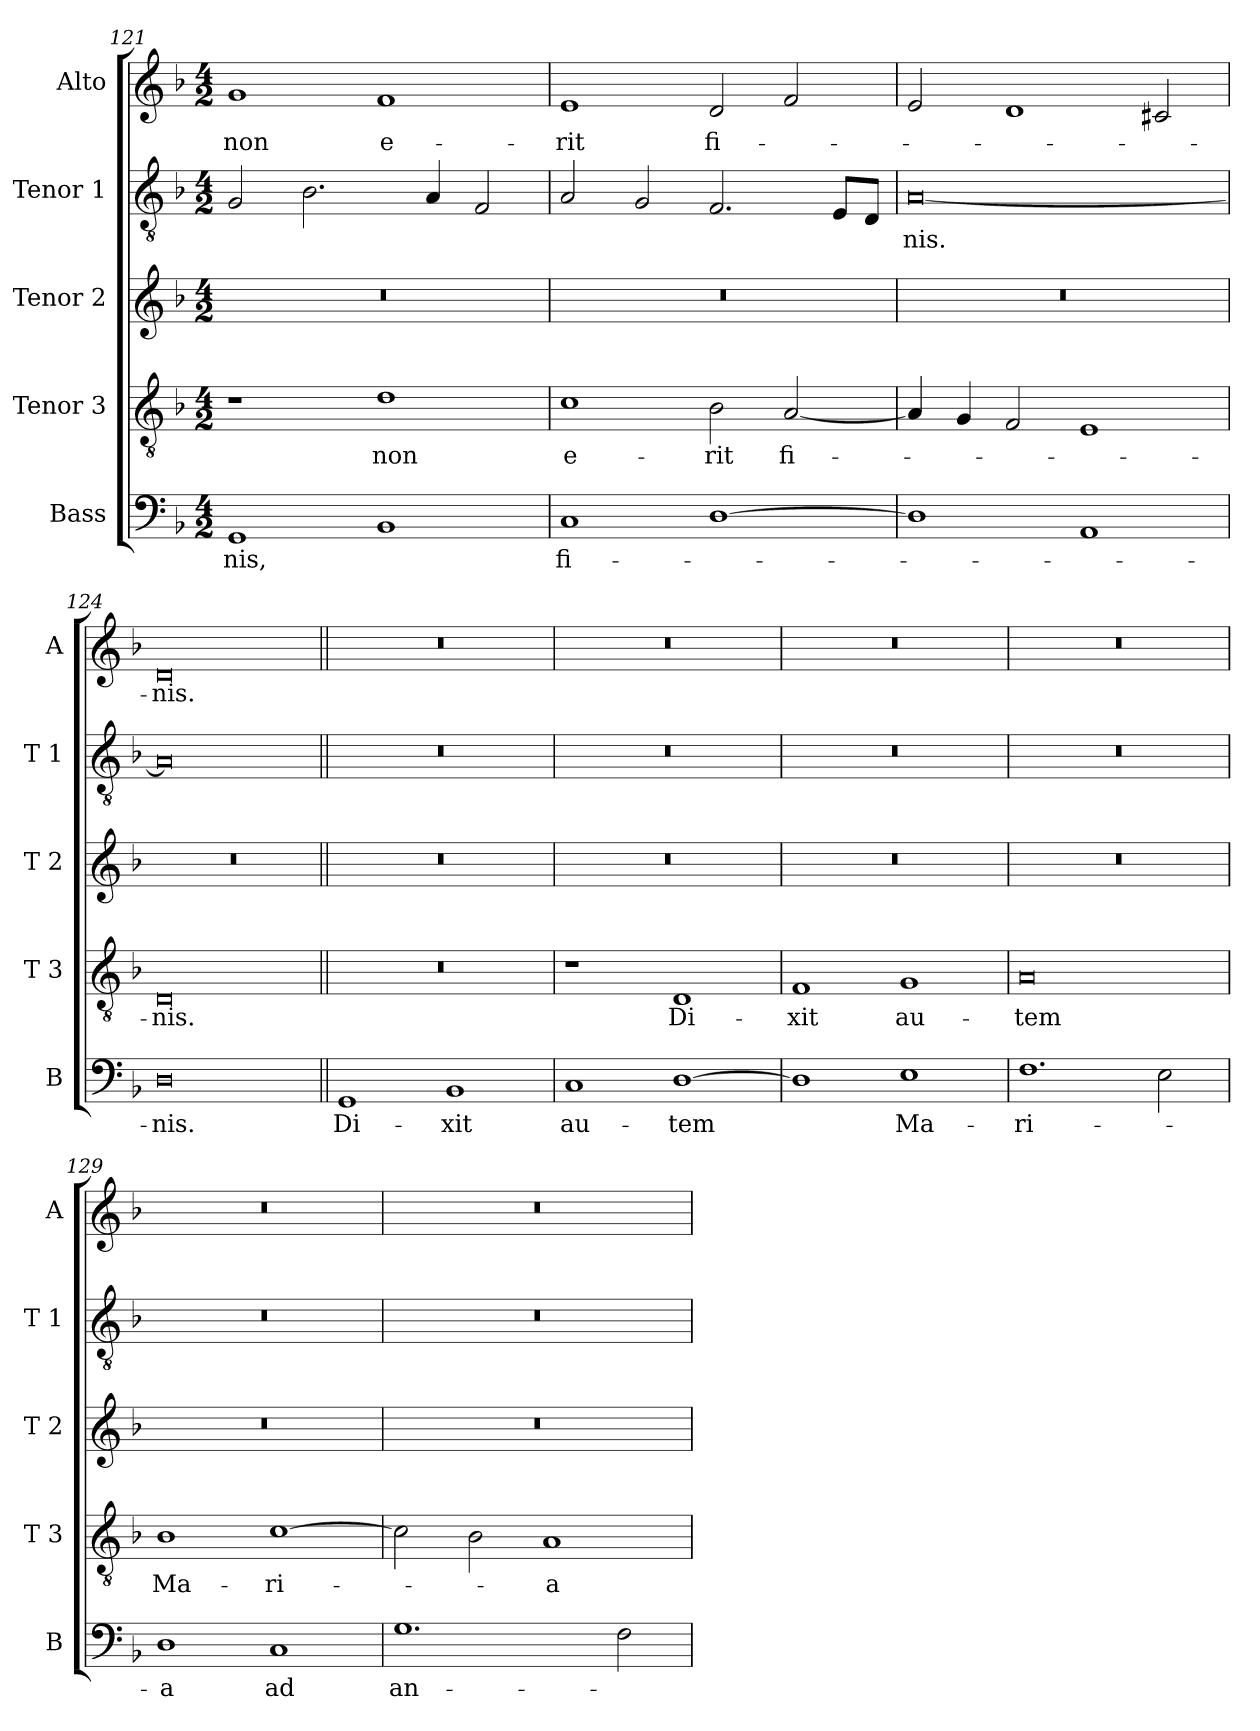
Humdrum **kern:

**kern	**text	**kern	**text	**kern	**kern	**text	**kern	**text
*part5	*part5	*part4	*part4	*part3	*part2	*part2	*part1	*part1
*staff5	*staff5	*staff4	*staff4	*staff3	*staff2	*staff2	*staff1	*staff1
*I"Bass	*	*I"Tenor 3	*	*I"Tenor 2	*I"Tenor 1	*	*I"Alto	*
*I'B	*	*I'T 3	*	*I'T 2	*I'T 1	*	*I'A	*
*clefF4	*	*clefGv2	*	*clefG2	*clefGv2	*	*clefG2	*
*k[b-]	*	*k[b-]	*	*k[b-]	*k[b-]	*	*k[b-]	*
*F:	*	*F:	*	*F:	*F:	*	*F:	*
*M4/2	*	*M4/2	*	*M4/2	*M4/2	*	*M4/2	*
=121	=121	=121	=121	=121	=121	=121	=121	=121
!	!LO:LY:b	!	!	!	!	!	!	!LO:LY:b
1GG	-nis,	1r	.	0r	2G/	.	1g	-non
.	.	.	.	.	2.B-\	.	.	.
!	!	!	!LO:LY:b	!	!	!	!	!LO:LY:b
1BB-	.	1d	non	.	.	.	1f	e-
.	.	.	.	.	4A/	.	.	.
.	.	.	.	.	2F/	.	.	.
=122	=122	=122	=122	=122	=122	=122	=122	=122
!	!LO:LY:b	!	!LO:LY:b	!	!	!	!	!LO:LY:b
1C	fi-	1c	e-	0r	2A/	.	1e	-rit
.	.	.	.	.	2G/	.	.	.
!	!	!	!LO:LY:b	!	!	!	!	!LO:LY:b
[1D	.	2B-\	-rit	.	2.F/	.	2d/	fi-
!	!	!	!LO:LY:b	!	!	!	!	!
.	.	[2A/	fi-	.	.	.	2f/	.
.	.	.	.	.	8E/L	.	.	.
.	.	.	.	.	8D/J	.	.	.
=123	=123	=123	=123	=123	=123	=123	=123	=123
!	!	!	!	!	!	!LO:LY:b	!	!
1D]	.	4A/]	.	0r	[0A	-nis.	2e/	.
.	.	4G/	.	.	.	.	.	.
.	.	2F/	.	.	.	.	1d	.
1AA	.	1E	.	.	.	.	.	.
.	.	.	.	.	.	.	2c#X/	.
!!LO:LB:g=z
=124	=124	=124	=124	=124	=124	=124	=124	=124
!	!LO:LY:b	!	!LO:LY:b	!	!	!	!	!LO:LY:b
0D	-nis.	0D	-nis.	0r	0A]	.	0d	-nis.
=125||	=125||	=125||	=125||	=125||	=125||	=125||	=125||	=125||
!	!LO:LY:b	!	!	!	!	!	!	!
1GG	Di-	0r	.	0r	0r	.	0r	.
!	!LO:LY:b	!	!	!	!	!	!	!
1BB-	-xit	.	.	.	.	.	.	.
=126	=126	=126	=126	=126	=126	=126	=126	=126
!	!LO:LY:b	!	!	!	!	!	!	!
1C	au-	1r	.	0r	0r	.	0r	.
!	!LO:LY:b	!	!LO:LY:b	!	!	!	!	!
[1D	-tem	1D	Di-	.	.	.	.	.
=127	=127	=127	=127	=127	=127	=127	=127	=127
!	!	!	!LO:LY:b	!	!	!	!	!
1D]	.	1F	-xit	0r	0r	.	0r	.
!	!LO:LY:b	!	!LO:LY:b	!	!	!	!	!
1E	Ma-	1G	au-	.	.	.	.	.
=128	=128	=128	=128	=128	=128	=128	=128	=128
!	!LO:LY:b	!	!LO:LY:b	!	!	!	!	!
1.F	-ri-	0A	-tem	0r	0r	.	0r	.
2E\	.	.	.	.	.	.	.	.
=129	=129	=129	=129	=129	=129	=129	=129	=129
!	!LO:LY:b	!	!LO:LY:b	!	!	!	!	!
1D	-a	1B-	Ma-	0r	0r	.	0r	.
!	!LO:LY:b	!	!LO:LY:b	!	!	!	!	!
1C	ad	[1c	-ri-	.	.	.	.	.
=130	=130	=130	=130	=130	=130	=130	=130	=130
!	!LO:LY:b	!	!	!	!	!	!	!
1.G	an-	2c\]	.	0r	0r	.	0r	.
.	.	2B-\	.	.	.	.	.	.
!	!	!	!LO:LY:b	!	!	!	!	!
.	.	1A	-a	.	.	.	.	.
2F\	.	.	.	.	.	.	.	.
=	=	=	=	=	=	=	=	=
*-	*-	*-	*-	*-	*-	*-	*-	*-
